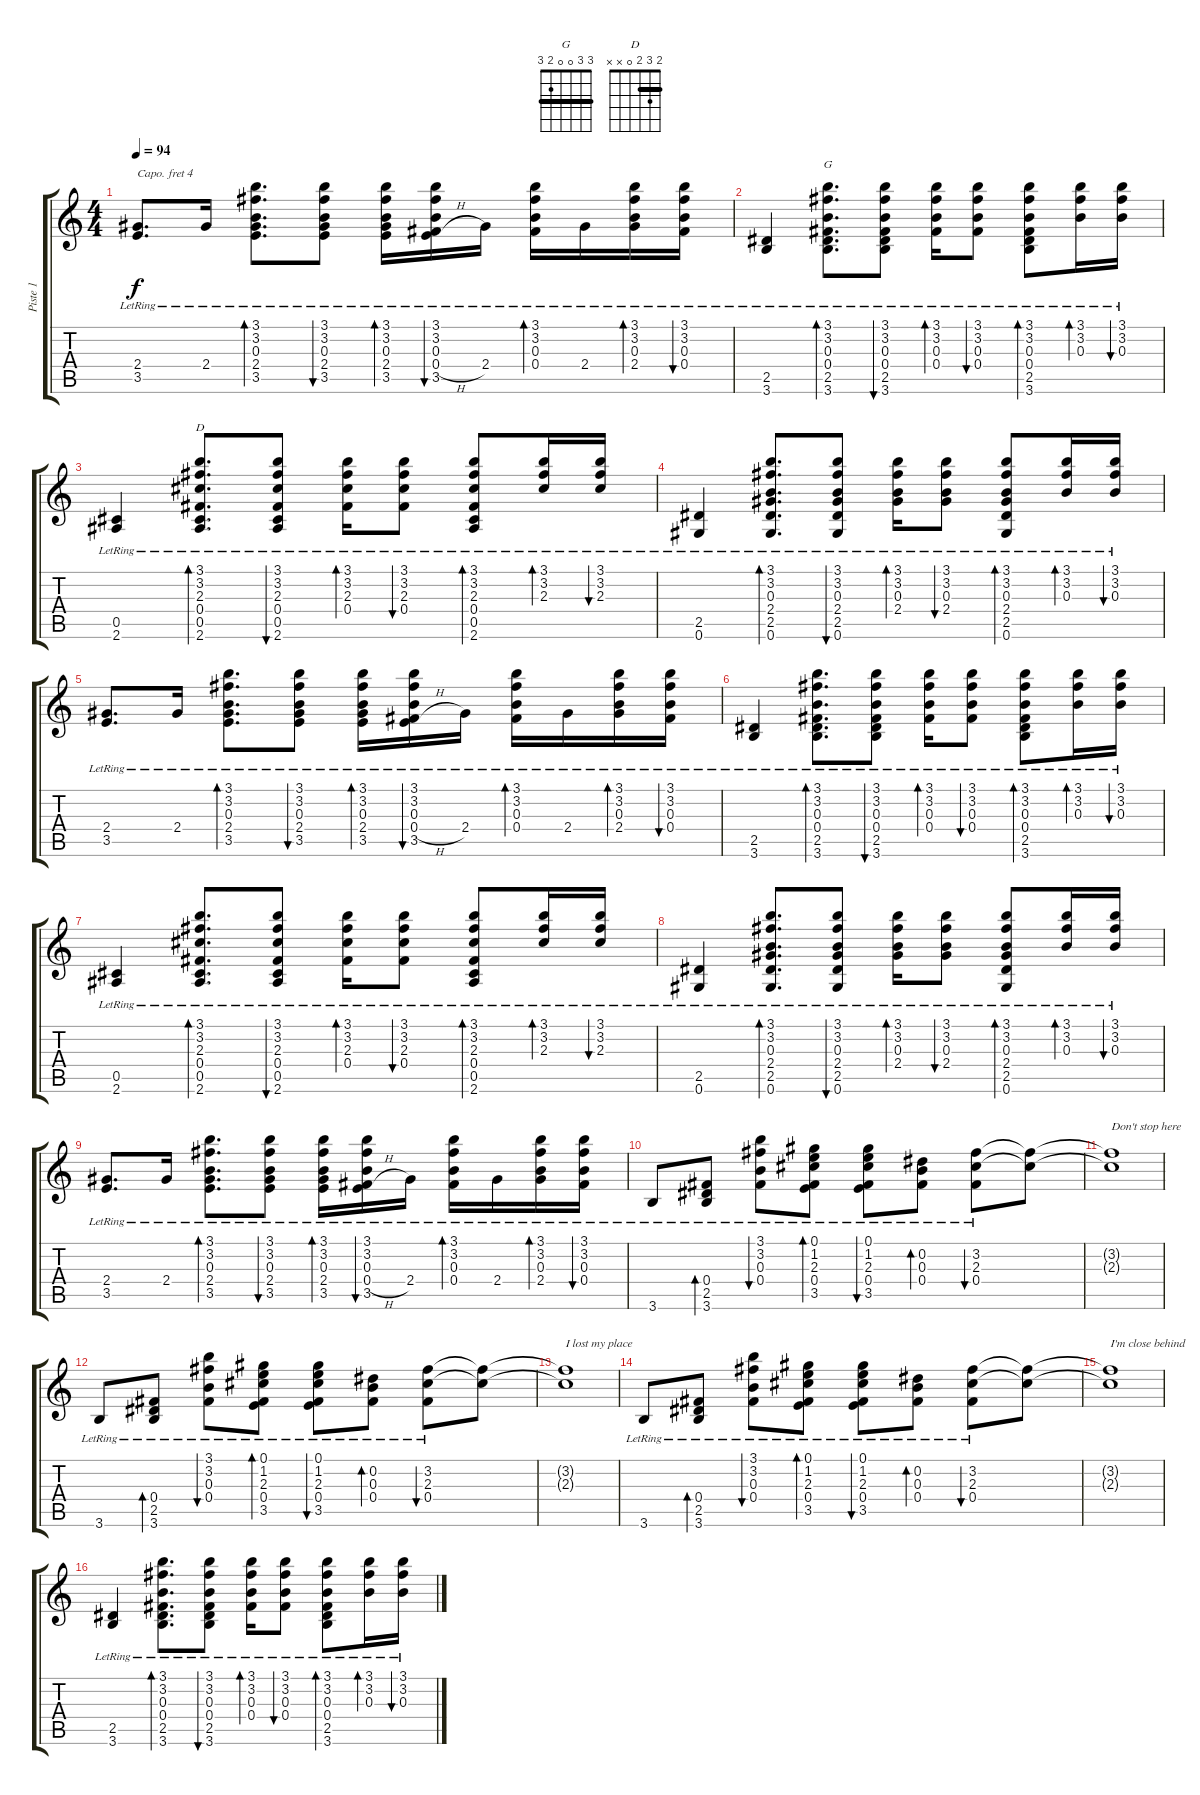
\track ("Piste 1" "Piste 1") {instrument acousticguitarsteel}
\staff {score tabs}
\capo 4
\tuning (E4 B3 G3 D3 A2 E2) {hide}
\chord ("G" 3 3 0 0 2 3) {barre 3}
\chord ("D" 2 3 2 0 x x) {barre 2}
\ts (4 4)
\tempo 94
\clef g2
\ks c
(2.4{lr} 3.5{lr}).8{d dy f} 2.4{lr}.16 (3.1{lr} 3.2{lr} 0.3{lr} 2.4{lr} 3.5{lr}).8{d bd 60} (3.1{lr} 3.2{lr} 0.3{lr} 2.4{lr} 3.5{lr}).8{bu 60} (3.1{lr} 3.2{lr} 0.3{lr} 2.4{lr} 3.5{lr}).16{bd 60} (3.1{lr} 3.2{lr} 0.3{lr} 0.4{h lr} 3.5{lr}).16{bu 60} 2.4{lr}.16 (3.1{lr} 3.2{lr} 0.3{lr} 0.4{lr}).16{bd 60} 2.4{lr}.16 (3.1{lr} 3.2{lr} 0.3{lr} 2.4{lr}).16{bd 60} (3.1{lr} 3.2{lr} 0.3{lr} 0.4{lr}).16{bu 60} |
(2.5{lr} 3.6{lr}).4 (3.1{lr} 3.2{lr} 0.3{lr} 0.4{lr} 2.5{lr} 3.6{lr}).8{d bd 60 ch "G"} (3.1{lr} 3.2{lr} 0.3{lr} 0.4{lr} 2.5{lr} 3.6{lr}).8{bu 60} (3.1{lr} 3.2{lr} 0.3{lr} 0.4{lr}).16{bd 60} (3.1{lr} 3.2{lr} 0.3{lr} 0.4{lr}).8{bu 60} (3.1{lr} 3.2{lr} 0.3{lr} 0.4{lr} 2.5{lr} 3.6{lr}).8{bd 60} (3.1{lr} 3.2{lr} 0.3{lr}).16{bd 60} (3.1{lr} 3.2{lr} 0.3{lr}).16{bu 60} |
(0.5{lr} 2.6{lr}).4 (3.1{lr} 3.2{lr} 2.3{lr} 0.4{lr} 0.5{lr} 2.6{lr}).8{d bd 60 ch "D"} (3.1{lr} 3.2{lr} 2.3{lr} 0.4{lr} 0.5{lr} 2.6{lr}).8{bu 60} (3.1{lr} 3.2{lr} 2.3{lr} 0.4{lr}).16{bd 60} (3.1{lr} 3.2{lr} 2.3{lr} 0.4{lr}).8{bu 60} (3.1{lr} 3.2{lr} 2.3{lr} 0.4{lr} 0.5{lr} 2.6{lr}).8{bd 60} (3.1{lr} 3.2{lr} 2.3{lr}).16{bd 60} (3.1{lr} 3.2{lr} 2.3{lr}).16{bu 60} |
(2.5{lr} 0.6{lr}).4 (3.1{lr} 3.2{lr} 0.3{lr} 2.4{lr} 2.5{lr} 0.6{lr}).8{d bd 60} (3.1{lr} 3.2{lr} 0.3{lr} 2.4{lr} 2.5{lr} 0.6{lr}).8{bu 60} (3.1{lr} 3.2{lr} 0.3{lr} 2.4{lr}).16{bd 60} (3.1{lr} 3.2{lr} 0.3{lr} 2.4{lr}).8{bu 60} (3.1{lr} 3.2{lr} 0.3{lr} 2.4{lr} 2.5{lr} 0.6{lr}).8{bd 60} (3.1{lr} 3.2{lr} 0.3{lr}).16{bd 60} (3.1{lr} 3.2{lr} 0.3{lr}).16{bu 60} |
(2.4{lr} 3.5{lr}).8{d} 2.4{lr}.16 (3.1{lr} 3.2{lr} 0.3{lr} 2.4{lr} 3.5{lr}).8{d bd 60} (3.1{lr} 3.2{lr} 0.3{lr} 2.4{lr} 3.5{lr}).8{bu 60} (3.1{lr} 3.2{lr} 0.3{lr} 2.4{lr} 3.5{lr}).16{bd 60} (3.1{lr} 3.2{lr} 0.3{lr} 0.4{h lr} 3.5{lr}).16{bu 60} 2.4{lr}.16 (3.1{lr} 3.2{lr} 0.3{lr} 0.4{lr}).16{bd 60} 2.4{lr}.16 (3.1{lr} 3.2{lr} 0.3{lr} 2.4{lr}).16{bd 60} (3.1{lr} 3.2{lr} 0.3{lr} 0.4{lr}).16{bu 60} |
(2.5{lr} 3.6{lr}).4 (3.1{lr} 3.2{lr} 0.3{lr} 0.4{lr} 2.5{lr} 3.6{lr}).8{d bd 60} (3.1{lr} 3.2{lr} 0.3{lr} 0.4{lr} 2.5{lr} 3.6{lr}).8{bu 60} (3.1{lr} 3.2{lr} 0.3{lr} 0.4{lr}).16{bd 60} (3.1{lr} 3.2{lr} 0.3{lr} 0.4{lr}).8{bu 60} (3.1{lr} 3.2{lr} 0.3{lr} 0.4{lr} 2.5{lr} 3.6{lr}).8{bd 60} (3.1{lr} 3.2{lr} 0.3{lr}).16{bd 60} (3.1{lr} 3.2{lr} 0.3{lr}).16{bu 60} |
(0.5{lr} 2.6{lr}).4 (3.1{lr} 3.2{lr} 2.3{lr} 0.4{lr} 0.5{lr} 2.6{lr}).8{d bd 60} (3.1{lr} 3.2{lr} 2.3{lr} 0.4{lr} 0.5{lr} 2.6{lr}).8{bu 60} (3.1{lr} 3.2{lr} 2.3{lr} 0.4{lr}).16{bd 60} (3.1{lr} 3.2{lr} 2.3{lr} 0.4{lr}).8{bu 60} (3.1{lr} 3.2{lr} 2.3{lr} 0.4{lr} 0.5{lr} 2.6{lr}).8{bd 60} (3.1{lr} 3.2{lr} 2.3{lr}).16{bd 60} (3.1{lr} 3.2{lr} 2.3{lr}).16{bu 60} |
(2.5{lr} 0.6{lr}).4 (3.1{lr} 3.2{lr} 0.3{lr} 2.4{lr} 2.5{lr} 0.6{lr}).8{d bd 60} (3.1{lr} 3.2{lr} 0.3{lr} 2.4{lr} 2.5{lr} 0.6{lr}).8{bu 60} (3.1{lr} 3.2{lr} 0.3{lr} 2.4{lr}).16{bd 60} (3.1{lr} 3.2{lr} 0.3{lr} 2.4{lr}).8{bu 60} (3.1{lr} 3.2{lr} 0.3{lr} 2.4{lr} 2.5{lr} 0.6{lr}).8{bd 60} (3.1{lr} 3.2{lr} 0.3{lr}).16{bd 60} (3.1{lr} 3.2{lr} 0.3{lr}).16{bu 60} |
(2.4{lr} 3.5{lr}).8{d} 2.4{lr}.16 (3.1{lr} 3.2{lr} 0.3{lr} 2.4{lr} 3.5{lr}).8{d bd 60} (3.1{lr} 3.2{lr} 0.3{lr} 2.4{lr} 3.5{lr}).8{bu 60} (3.1{lr} 3.2{lr} 0.3{lr} 2.4{lr} 3.5{lr}).16{bd 60} (3.1{lr} 3.2{lr} 0.3{lr} 0.4{h lr} 3.5{lr}).16{bu 60} 2.4{lr}.16 (3.1{lr} 3.2{lr} 0.3{lr} 0.4{lr}).16{bd 60} 2.4{lr}.16 (3.1{lr} 3.2{lr} 0.3{lr} 2.4{lr}).16{bd 60} (3.1{lr} 3.2{lr} 0.3{lr} 0.4{lr}).16{bu 60} |
3.6{lr}.8 (0.4{lr} 2.5{lr} 3.6{lr}).8{bd 60} (3.1{lr} 3.2{lr} 0.3{lr} 0.4{lr}).8{bu 60} (0.1 1.2{lr} 2.3{lr} 0.4{lr} 3.5{lr}).8{bd 60} (0.1 1.2{lr} 2.3{lr} 0.4{lr} 3.5{lr}).8{bu 60} (0.2{lr} 0.3{lr} 0.4{lr}).8{bd 60} (3.2{lr} 2.3{lr} 0.4).8{bu 60} (3.2{t} 2.3{t}).8 |
(3.2{t} 2.3{t}).1{txt "Don't stop here"} |
3.6{lr}.8 (0.4{lr} 2.5{lr} 3.6{lr}).8{bd 60} (3.1{lr} 3.2{lr} 0.3{lr} 0.4{lr}).8{bu 60} (0.1 1.2{lr} 2.3{lr} 0.4{lr} 3.5{lr}).8{bd 60} (0.1 1.2{lr} 2.3{lr} 0.4{lr} 3.5{lr}).8{bu 60} (0.2{lr} 0.3{lr} 0.4{lr}).8{bd 60} (3.2{lr} 2.3{lr} 0.4).8{bu 60} (3.2{t} 2.3{t}).8 |
(3.2{t} 2.3{t}).1{txt "I lost my place"} |
3.6{lr}.8 (0.4{lr} 2.5{lr} 3.6{lr}).8{bd 60} (3.1{lr} 3.2{lr} 0.3{lr} 0.4{lr}).8{bu 60} (0.1 1.2{lr} 2.3{lr} 0.4{lr} 3.5{lr}).8{bd 60} (0.1 1.2{lr} 2.3{lr} 0.4{lr} 3.5{lr}).8{bu 60} (0.2{lr} 0.3{lr} 0.4{lr}).8{bd 60} (3.2{lr} 2.3{lr} 0.4).8{bu 60} (3.2{t} 2.3{t}).8 |
(3.2{t} 2.3{t}).1{txt "I'm close behind"} |
(2.5{lr} 3.6{lr}).4 (3.1{lr} 3.2{lr} 0.3{lr} 0.4{lr} 2.5{lr} 3.6{lr}).8{d bd 60} (3.1{lr} 3.2{lr} 0.3{lr} 0.4{lr} 2.5{lr} 3.6{lr}).8{bu 60} (3.1{lr} 3.2{lr} 0.3{lr} 0.4{lr}).16{bd 60} (3.1{lr} 3.2{lr} 0.3{lr} 0.4{lr}).8{bu 60} (3.1{lr} 3.2{lr} 0.3{lr} 0.4{lr} 2.5{lr} 3.6{lr}).8{bd 60} (3.1{lr} 3.2{lr} 0.3{lr}).16{bd 60} (3.1{lr} 3.2{lr} 0.3{lr}).16{bu 60}
